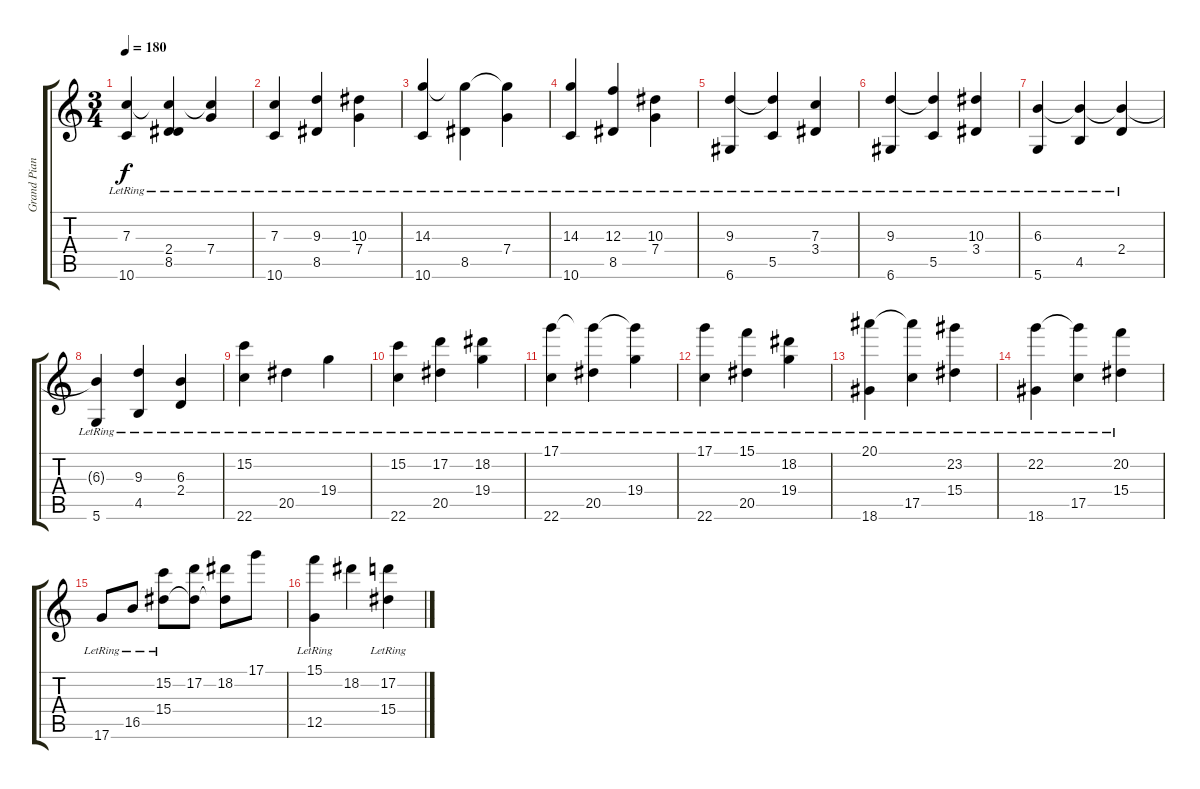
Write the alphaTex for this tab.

\track ("Grand Piano" "Grand Pian") {instrument acousticguitarsteel}
\staff {score tabs}
\tuning (D4 A3 F3 C3 G2 D2) {hide}
\ts (3 4)
\tempo 180
\clef g2
\ks c
(7.3 10.6{lr}).4{dy f} (7.3{t} 2.4{t} 8.5{lr}).4 (7.3{t} 7.4{lr}).4{volume 12} |
(7.3 10.6{lr}).4 (9.3 8.5{lr}).4 (10.3 7.4{lr}).4 |
(14.3 10.6{lr}).4 (14.3{t} 8.5{lr}).4 (14.3{t} 7.4{lr}).4 |
(14.3 10.6{lr}).4 (12.3 8.5{lr}).4 (10.3 7.4{lr}).4 |
(9.3 6.6{lr}).4 (9.3{t} 5.5{lr}).4 (7.3 3.4{lr}).4 |
(9.3 6.6{lr}).4 (9.3{t} 5.5{lr}).4 (10.3 3.4{lr}).4 |
(6.3 5.6{lr}).4 (6.3{t} 4.5{lr}).4 (6.3{t} 2.4{lr}).4 |
(6.3{t} 5.6{lr}).4 (9.3 4.5{lr}).4 (6.3 2.4{lr}).4 |
(15.2 22.6{lr}).4 20.5{lr}.4 19.4{lr}.4 |
(15.2 22.6{lr}).4 (17.2 20.5{lr}).4 (18.2 19.4{lr}).4 |
(17.1 22.6{lr}).4 (17.1{t} 20.5{lr}).4 (17.1{t} 19.4{lr}).4 |
(17.1 22.6{lr}).4 (15.1 20.5{lr}).4 (18.2 19.4{lr}).4 |
(20.1 18.6{lr}).4 (20.1{t} 17.5{lr}).4 (23.2 15.4{lr}).4 |
(22.2 18.6{lr}).4 (22.2{t} 17.5{lr}).4 (20.2 15.4{lr}).4 |
17.6{lr}.8 16.5{lr}.8 (15.2 15.4{lr}).8 (17.2 15.4{t}).8 (18.2 15.4{t}).8 17.1.8 |
(15.1 12.5{lr}).4 18.2.4 (17.2 15.4{lr}).4
